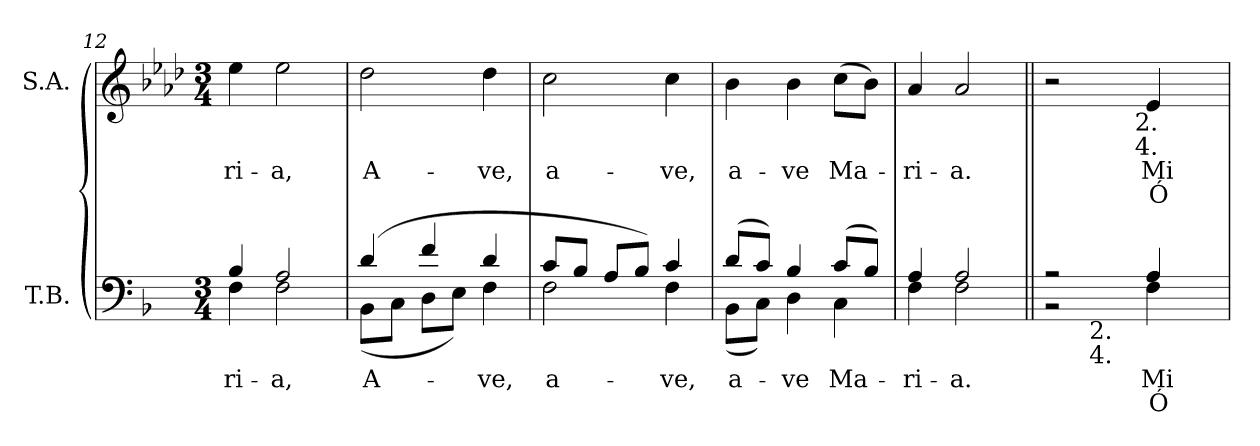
**kern	**text	**text	**kern	**text	**text
*part2	*part2	*part2	*part1	*part1	*part1
*staff2	*staff2	*staff2	*staff1	*staff1	*staff1
*I"T.B.	*	*	*I"S.A.	*	*
*clefF4	*	*	*clefG2	*	*
*	*	*	*ITrd2c3	*	*
*k[b-]	*	*	*k[b-]	*	*
*F:	*	*	*F:	*	*
*M3/4	*	*	*M3/4	*	*
=12	=12	=12	=12	=12	=12
!	!LO:LY:b:color=#000000	!	!	!	!
*^	*	*	*	*	*
!	!	!	!	!	!LO:LY:b:color=#000000	!
4B-i/	4Fi\	-ri-	.	4cci\	-ri-	.
!	!	!LO:LY:b:color=#000000	!	!	!	!
!	!	!	!	!	!LO:LY:b:color=#000000	!
2Ai/	2Fi\	-a,	.	2cci\	-a,	.
=13	=13	=13	=13	=13	=13	=13
!	!	!LO:LY:b:color=#000000	!	!	!	!
!	!	!	!	!	!LO:LY:b:color=#000000	!
(4di/	(8BB-i\L	A-	.	2b-i\	A-	.
.	8Ci\J	.	.	.	.	.
4fi/	8Di\L	.	.	.	.	.
.	8Ei\J)	.	.	.	.	.
!	!	!LO:LY:b:color=#000000	!	!	!	!
!	!	!	!	!	!LO:LY:b:color=#000000	!
4di/	4Fi\	-ve,	.	4b-i\	-ve,	.
!!LO:LB:g=z
=14	=14	=14	=14	=14	=14	=14
!	!	!LO:LY:b:color=#000000	!	!	!	!
!	!	!	!	!	!LO:LY:b:color=#000000	!
8ci/L	2Fi\	a-	.	2ai\	a-	.
8B-i/J	.	.	.	.	.	.
8Ai/L	.	.	.	.	.	.
8B-i/J)	.	.	.	.	.	.
!	!	!LO:LY:b:color=#000000	!	!	!	!
!	!	!	!	!	!LO:LY:b:color=#000000	!
4ci/	4Fi\	-ve,	.	4ai\	-ve,	.
=15	=15	=15	=15	=15	=15	=15
!	!	!LO:LY:b:color=#000000	!	!	!	!
!	!	!	!	!	!LO:LY:b:color=#000000	!
(8di/L	(8BB-i\L	a-	.	4gi\	a-	.
8ci/J)	8Ci\J)	.	.	.	.	.
!	!	!LO:LY:b:color=#000000	!	!	!	!
!	!	!	!	!	!LO:LY:b:color=#000000	!
4B-i/	4Di\	-ve	.	4gi\	-ve	.
!	!	!LO:LY:b:color=#000000	!	!	!	!
!	!	!	!	!	!LO:LY:b:color=#000000	!
(8ci/L	4Ci\	Ma-	.	(8ai\L	Ma-	.
8B-i/J)	.	.	.	8gi\J)	.	.
=16	=16	=16	=16	=16	=16	=16
!	!	!LO:LY:b:color=#000000	!	!	!	!
!	!	!	!	!	!LO:LY:b:color=#000000	!
4Ai/	4Fi\	-ri-	.	4fi/	-ri-	.
!	!	!LO:LY:b:color=#000000	!	!	!	!
!	!	!	!	!	!LO:LY:b:color=#000000	!
2Ai/	2Fi\	-a.	.	2fi/	-a.	.
=17||	=17||	=17||	=17||	=17||	=17||	=17||
*	*^	*	*	*	*	*
2r	2r	4ryy	.	.	2r	.	.
.	.	128..ryy	.	.	.	.	.
!	!	!LO:TX:b:cj:t=2.	!	!	!	!	!
!	!	!LO:TX:b:cj:t=4.	!	!	!	!	!
.	.	4ryy	.	.	.	.	.
!	!	!	!LO:LY:b:color=#000000	!LO:LY:b:color=#000000	!	!	!
!	!	!	!	!	!LO:TX:b:cj:t=2.	!	!
!	!	!	!	!	!LO:TX:b:cj:t=4.	!	!
!	!	!	!	!	!	!LO:LY:b:color=#000000	!LO:LY:b:color=#000000
4Ai/	4Fi\	.	Mi-	Ó	4ci/	Mi-	Ó
.	.	8ryy	.	.	.	.	.
.	.	16ryy	.	.	.	.	.
.	.	32ryy	.	.	.	.	.
.	.	64ryy	.	.	.	.	.
.	.	512ryy	.	.	.	.	.
*v	*v	*v	*	*	*	*	*
=	=	=	=	=	=
*-	*-	*-	*-	*-	*-
